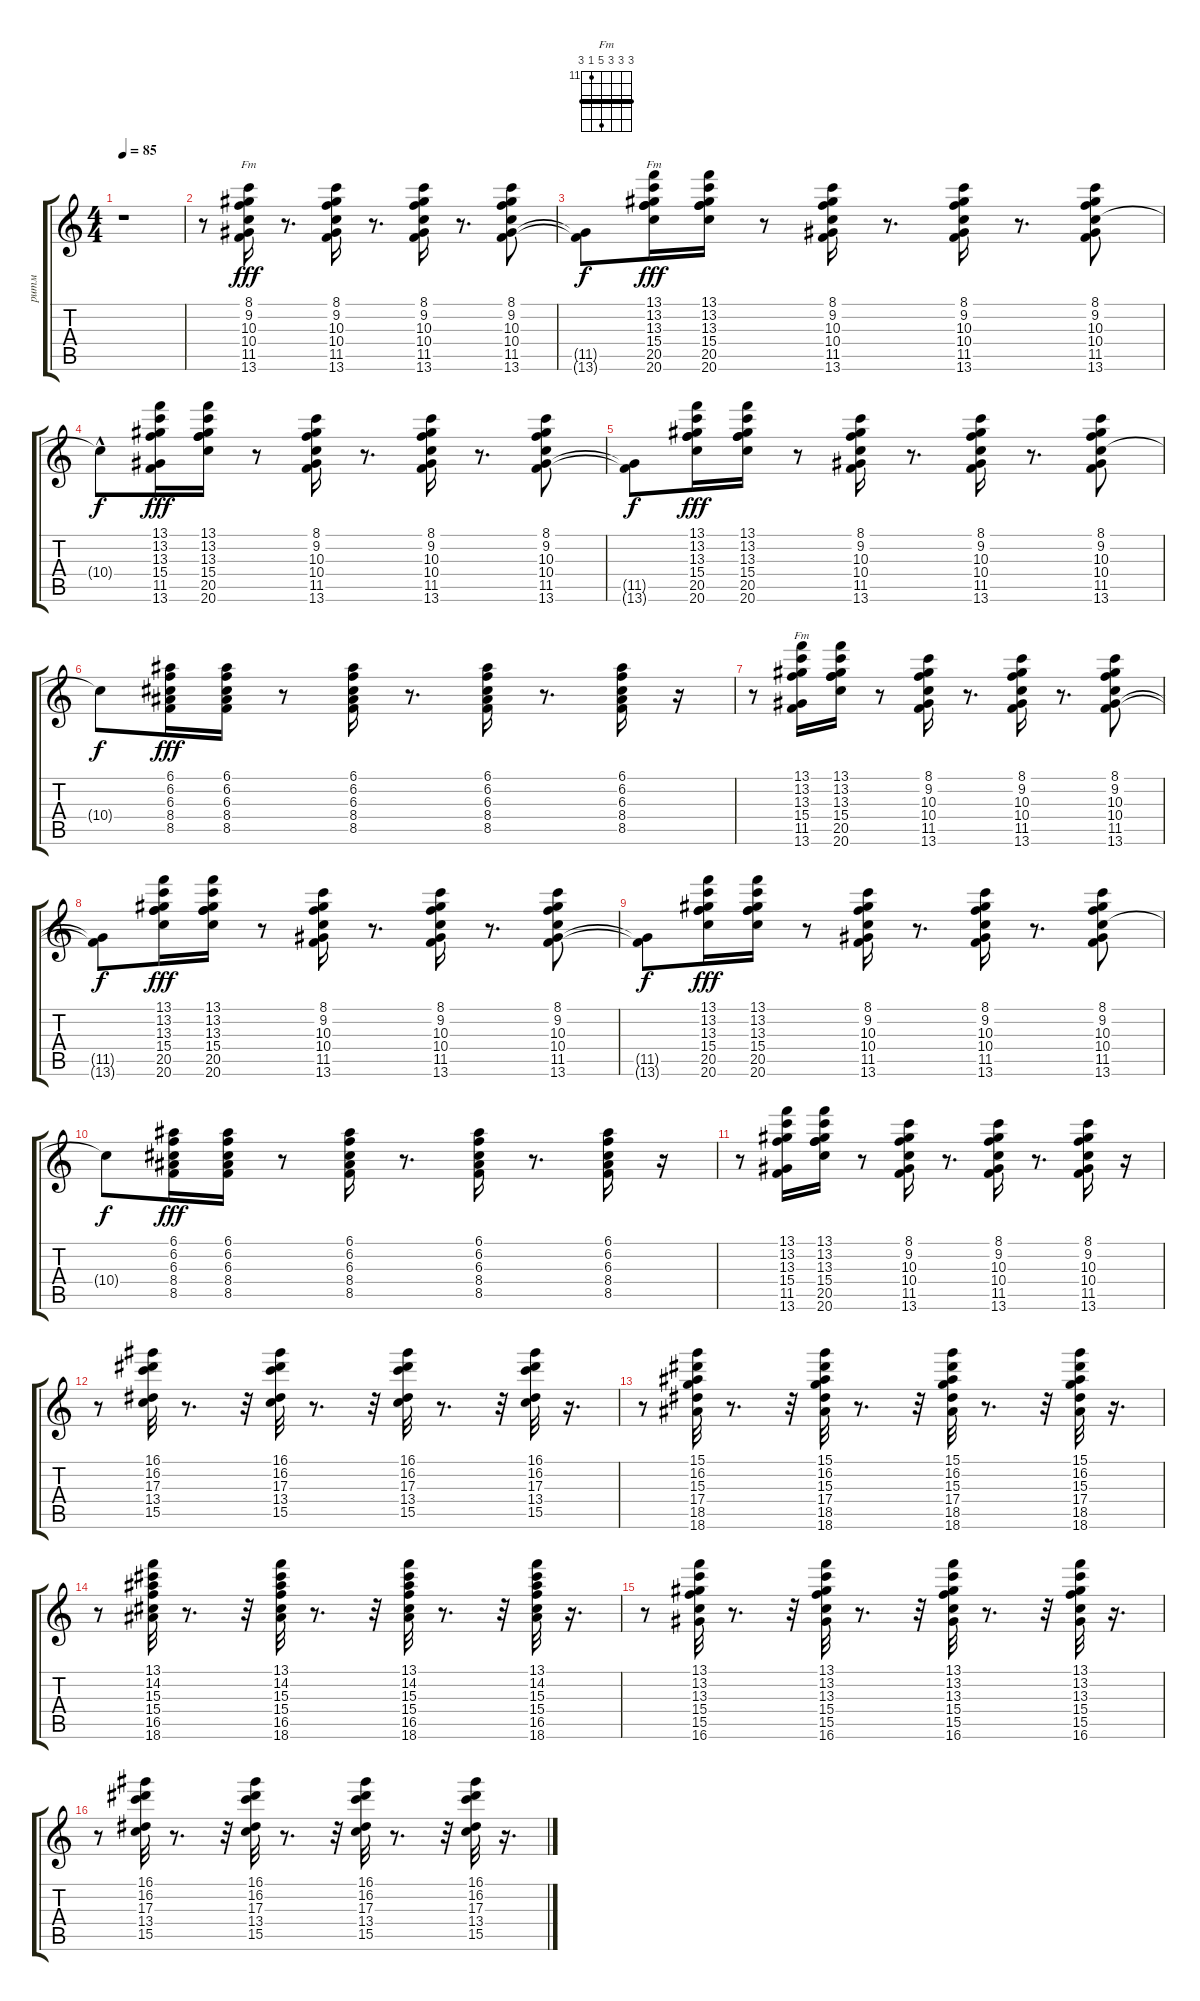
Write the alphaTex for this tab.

\track ("ритм" "ритм") {instrument acousticguitarsteel}
\staff {score tabs}
\tuning (E4 B3 G3 D3 A2 E2) {hide}
\chord ("Fm" 8 9 10 10 11 x) {firstfret 8}
\chord ("Fm" 13 13 13 15 x x) {firstfret 13 barre 13}
\chord ("Fm" 13 13 13 15 11 13) {firstfret 11 barre 13}
\ts (4 4)
\tempo 85
\clef g2
\ks c
r.1{dy fff instrument acousticguitarsteel} |
r.8 (8.1 9.2 10.3 10.4 11.5 13.6).16{ch "Fm"} r.8{d} (8.1 9.2 10.3 10.4 11.5 13.6).16 r.8{d} (8.1 9.2 10.3 10.4 11.5 13.6).16 r.8{d} (8.1 9.2 10.3 10.4 11.5 13.6).8 |
(11.5{t} 13.6{t}).8{dy f} (13.1 13.2 13.3 15.4 20.5 20.6).16{ch "Fm" dy fff} (13.1 13.2 13.3 15.4 20.5 20.6).16 r.8 (8.1 9.2 10.3 10.4 11.5 13.6).16 r.8{d} (8.1 9.2 10.3 10.4 11.5 13.6).16 r.8{d} (8.1 9.2 10.3 10.4 11.5 13.6).8 |
10.4{hac t}.8{dy f} (13.1 13.2 13.3 15.4 11.5 13.6).16{dy fff} (13.1 13.2 13.3 15.4 20.5 20.6).16 r.8 (8.1 9.2 10.3 10.4 11.5 13.6).16 r.8{d} (8.1 9.2 10.3 10.4 11.5 13.6).16 r.8{d} (8.1 9.2 10.3 10.4 11.5 13.6).8 |
(11.5{t} 13.6{t}).8{dy f} (13.1 13.2 13.3 15.4 20.5 20.6).16{dy fff} (13.1 13.2 13.3 15.4 20.5 20.6).16 r.8 (8.1 9.2 10.3 10.4 11.5 13.6).16 r.8{d} (8.1 9.2 10.3 10.4 11.5 13.6).16 r.8{d} (8.1 9.2 10.3 10.4 11.5 13.6).8 |
10.4{t}.8{dy f} (6.1 6.2 6.3 8.4 8.5).16{dy fff} (6.1 6.2 6.3 8.4 8.5).16 r.8 (6.1 6.2 6.3 8.4 8.5).16 r.8{d} (6.1 6.2 6.3 8.4 8.5).16 r.8{d} (6.1 6.2 6.3 8.4 8.5).16 r.16 |
r.8 (13.1 13.2 13.3 15.4 11.5 13.6).16{ch "Fm"} (13.1 13.2 13.3 15.4 20.5 20.6).16 r.8 (8.1 9.2 10.3 10.4 11.5 13.6).16 r.8{d} (8.1 9.2 10.3 10.4 11.5 13.6).16 r.8{d} (8.1 9.2 10.3 10.4 11.5 13.6).8 |
(11.5{t} 13.6{t}).8{dy f} (13.1 13.2 13.3 15.4 20.5 20.6).16{dy fff} (13.1 13.2 13.3 15.4 20.5 20.6).16 r.8 (8.1 9.2 10.3 10.4 11.5 13.6).16 r.8{d} (8.1 9.2 10.3 10.4 11.5 13.6).16 r.8{d} (8.1 9.2 10.3 10.4 11.5 13.6).8 |
(11.5{t} 13.6{t}).8{dy f} (13.1 13.2 13.3 15.4 20.5 20.6).16{dy fff} (13.1 13.2 13.3 15.4 20.5 20.6).16 r.8 (8.1 9.2 10.3 10.4 11.5 13.6).16 r.8{d} (8.1 9.2 10.3 10.4 11.5 13.6).16 r.8{d} (8.1 9.2 10.3 10.4 11.5 13.6).8 |
10.4{t}.8{dy f} (6.1 6.2 6.3 8.4 8.5).16{dy fff} (6.1 6.2 6.3 8.4 8.5).16 r.8 (6.1 6.2 6.3 8.4 8.5).16 r.8{d} (6.1 6.2 6.3 8.4 8.5).16 r.8{d} (6.1 6.2 6.3 8.4 8.5).16 r.16 |
r.8 (13.1 13.2 13.3 15.4 11.5 13.6).16 (13.1 13.2 13.3 15.4 20.5 20.6).16 r.8 (8.1 9.2 10.3 10.4 11.5 13.6).16 r.8{d} (8.1 9.2 10.3 10.4 11.5 13.6).16 r.8{d} (8.1 9.2 10.3 10.4 11.5 13.6).16 r.16 |
r.8 (16.1 16.2 17.3 13.4 15.5).32 r.8{d} r.32 (16.1 16.2 17.3 13.4 15.5).32 r.8{d} r.32 (16.1 16.2 17.3 13.4 15.5).32 r.8{d} r.32 (16.1 16.2 17.3 13.4 15.5).32 r.16{d} |
r.8 (15.1 16.2 15.3 17.4 18.5 18.6).32 r.8{d} r.32 (15.1 16.2 15.3 17.4 18.5 18.6).32 r.8{d} r.32 (15.1 16.2 15.3 17.4 18.5 18.6).32 r.8{d} r.32 (15.1 16.2 15.3 17.4 18.5 18.6).32 r.16{d} |
r.8 (13.1 14.2 15.3 15.4 16.5 18.6).32 r.8{d} r.32 (13.1 14.2 15.3 15.4 16.5 18.6).32 r.8{d} r.32 (13.1 14.2 15.3 15.4 16.5 18.6).32 r.8{d} r.32 (13.1 14.2 15.3 15.4 16.5 18.6).32 r.16{d} |
r.8 (13.1 13.2 13.3 15.4 15.5 16.6).32 r.8{d} r.32 (13.1 13.2 13.3 15.4 15.5 16.6).32 r.8{d} r.32 (13.1 13.2 13.3 15.4 15.5 16.6).32 r.8{d} r.32 (13.1 13.2 13.3 15.4 15.5 16.6).32 r.16{d} |
r.8 (16.1 16.2 17.3 13.4 15.5).32 r.8{d} r.32 (16.1 16.2 17.3 13.4 15.5).32 r.8{d} r.32 (16.1 16.2 17.3 13.4 15.5).32 r.8{d} r.32 (16.1 16.2 17.3 13.4 15.5).32 r.16{d}
